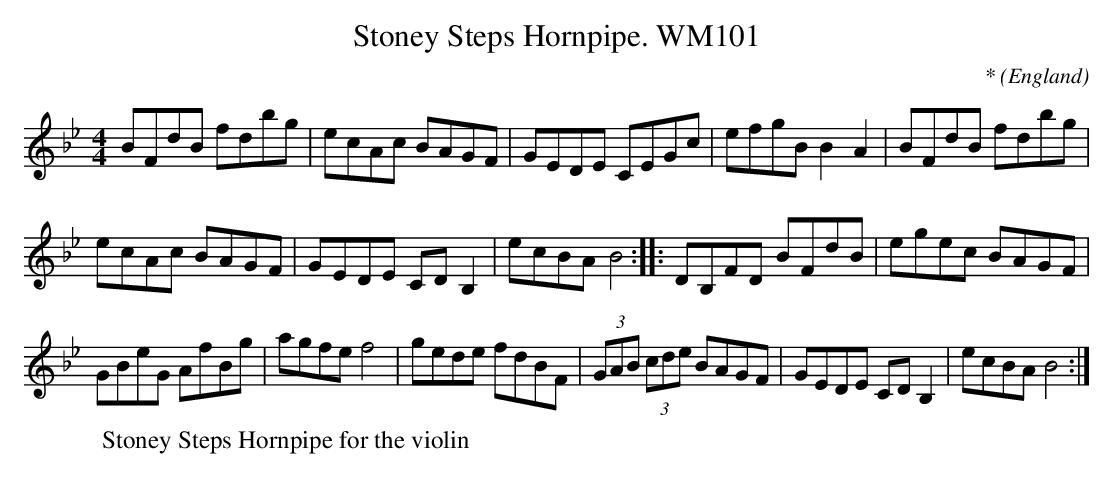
X:1
T:Stoney Steps Hornpipe. WM101
M:4/4
L:1/8
C:*
O:England
W:Stoney Steps Hornpipe for the violin
K:CDor
BFdB fdbg|ecAc BAGF|GEDE CEGc|efgBB2-A2|BFdB fdbg|!ecAc BAGF|GEDE CDB,2|
ecBAB4:|
|:DB,FD BFdB|egec BAGF|!GBeG AfBg|agfef4|gede fdBF|(3GAB (3cde BAGF|GEDE
CD B,2|ecBAB4:|]
